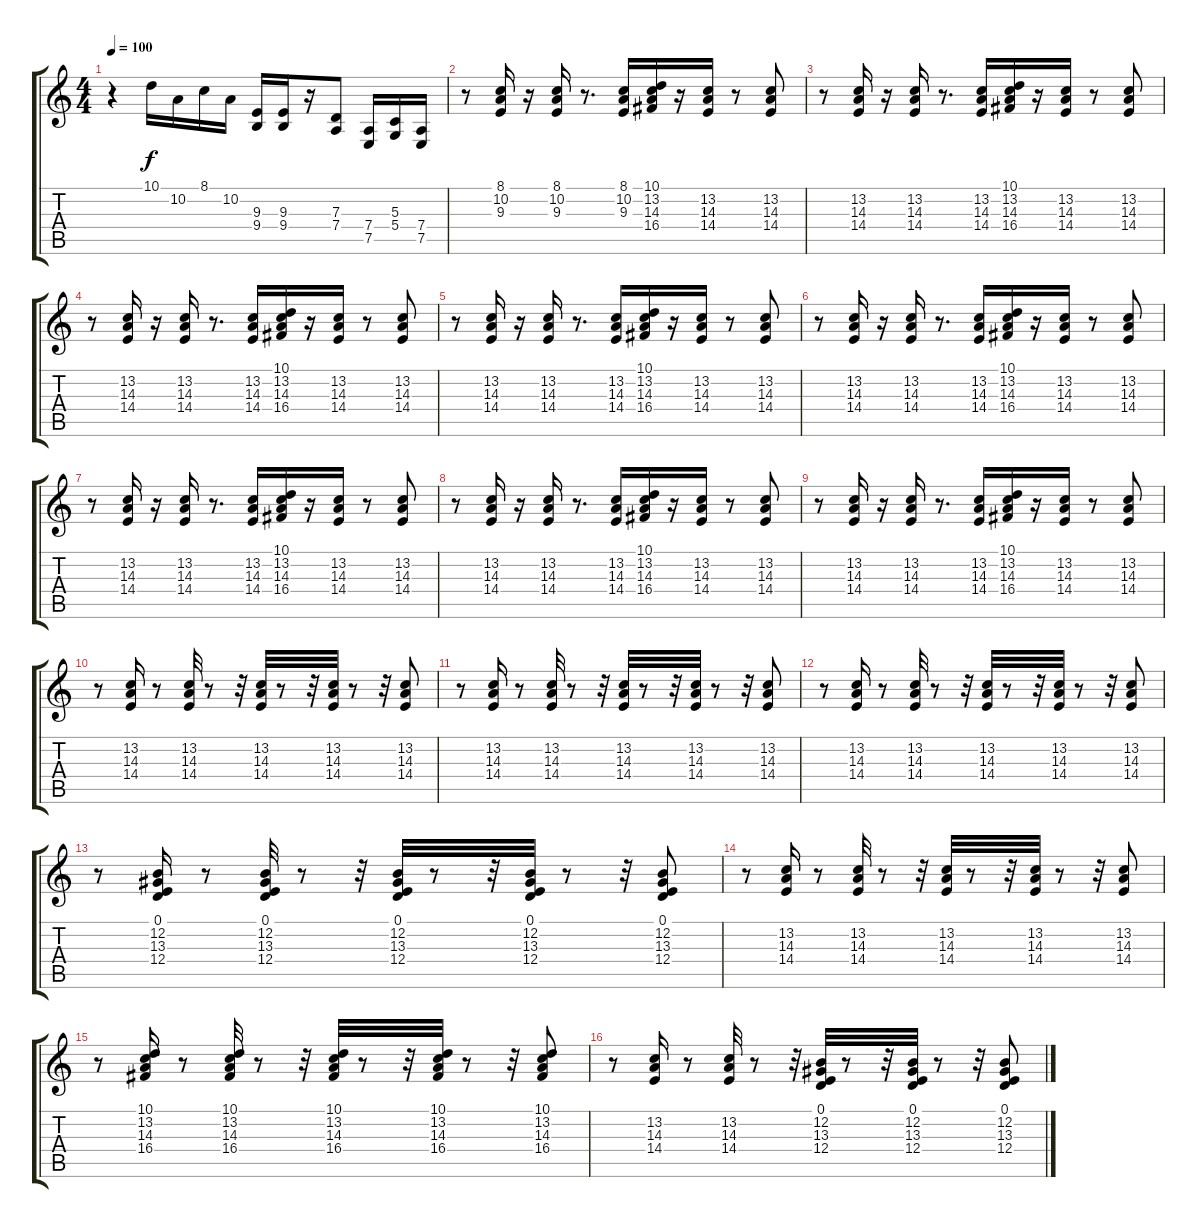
\track "" {instrument accordion}
\staff {score tabs}
\tuning (E4 B3 G3 D3 A2 E2) {hide}
\ts (4 4)
\tempo 100
\clef g2
\ks c
r.4{dy f instrument accordion} 10.1.16 10.2.16 8.1.16 10.2.16 (9.3 9.4).16 (9.3 9.4).16 r.16 (7.3 7.4).8 (7.4 7.5).16 (5.3 5.4).16 (7.4 7.5).16 |
r.8 (8.1 10.2 9.3).16 r.16 (8.1 10.2 9.3).16 r.8{d} (8.1 10.2 9.3).16 (10.1 13.2 14.3 16.4).16 r.16 (13.2 14.3 14.4).16 r.8 (13.2 14.3 14.4).8 |
r.8 (13.2 14.3 14.4).16 r.16 (13.2 14.3 14.4).16 r.8{d} (13.2 14.3 14.4).16 (10.1 13.2 14.3 16.4).16 r.16 (13.2 14.3 14.4).16 r.8 (13.2 14.3 14.4).8 |
r.8 (13.2 14.3 14.4).16 r.16 (13.2 14.3 14.4).16 r.8{d} (13.2 14.3 14.4).16 (10.1 13.2 14.3 16.4).16 r.16 (13.2 14.3 14.4).16 r.8 (13.2 14.3 14.4).8 |
r.8 (13.2 14.3 14.4).16 r.16 (13.2 14.3 14.4).16 r.8{d} (13.2 14.3 14.4).16 (10.1 13.2 14.3 16.4).16 r.16 (13.2 14.3 14.4).16 r.8 (13.2 14.3 14.4).8 |
r.8 (13.2 14.3 14.4).16 r.16 (13.2 14.3 14.4).16 r.8{d} (13.2 14.3 14.4).16 (10.1 13.2 14.3 16.4).16 r.16 (13.2 14.3 14.4).16 r.8 (13.2 14.3 14.4).8 |
r.8 (13.2 14.3 14.4).16 r.16 (13.2 14.3 14.4).16 r.8{d} (13.2 14.3 14.4).16 (10.1 13.2 14.3 16.4).16 r.16 (13.2 14.3 14.4).16 r.8 (13.2 14.3 14.4).8 |
r.8 (13.2 14.3 14.4).16 r.16 (13.2 14.3 14.4).16 r.8{d} (13.2 14.3 14.4).16 (10.1 13.2 14.3 16.4).16 r.16 (13.2 14.3 14.4).16 r.8 (13.2 14.3 14.4).8 |
r.8 (13.2 14.3 14.4).16 r.16 (13.2 14.3 14.4).16 r.8{d} (13.2 14.3 14.4).16 (10.1 13.2 14.3 16.4).16 r.16 (13.2 14.3 14.4).16 r.8 (13.2 14.3 14.4).8 |
r.8 (13.2 14.3 14.4).16 r.8 (13.2 14.3 14.4).32 r.8 r.32 (13.2 14.3 14.4).32 r.8 r.32 (13.2 14.3 14.4).32 r.8 r.32 (13.2 14.3 14.4).8 |
r.8 (13.2 14.3 14.4).16 r.8 (13.2 14.3 14.4).32 r.8 r.32 (13.2 14.3 14.4).32 r.8 r.32 (13.2 14.3 14.4).32 r.8 r.32 (13.2 14.3 14.4).8 |
r.8 (13.2 14.3 14.4).16 r.8 (13.2 14.3 14.4).32 r.8 r.32 (13.2 14.3 14.4).32 r.8 r.32 (13.2 14.3 14.4).32 r.8 r.32 (13.2 14.3 14.4).8 |
r.8 (0.1 12.2 13.3 12.4).16 r.8 (0.1 12.2 13.3 12.4).32 r.8 r.32 (0.1 12.2 13.3 12.4).32 r.8 r.32 (0.1 12.2 13.3 12.4).32 r.8 r.32 (0.1 12.2 13.3 12.4).8 |
r.8 (13.2 14.3 14.4).16 r.8 (13.2 14.3 14.4).32 r.8 r.32 (13.2 14.3 14.4).32 r.8 r.32 (13.2 14.3 14.4).32 r.8 r.32 (13.2 14.3 14.4).8 |
r.8 (10.1 13.2 14.3 16.4).16 r.8 (10.1 13.2 14.3 16.4).32 r.8 r.32 (10.1 13.2 14.3 16.4).32 r.8 r.32 (10.1 13.2 14.3 16.4).32 r.8 r.32 (10.1 13.2 14.3 16.4).8 |
r.8 (13.2 14.3 14.4).16 r.8 (13.2 14.3 14.4).32 r.8 r.32 (0.1 12.2 13.3 12.4).32 r.8 r.32 (0.1 12.2 13.3 12.4).32 r.8 r.32 (0.1 12.2 13.3 12.4).8
